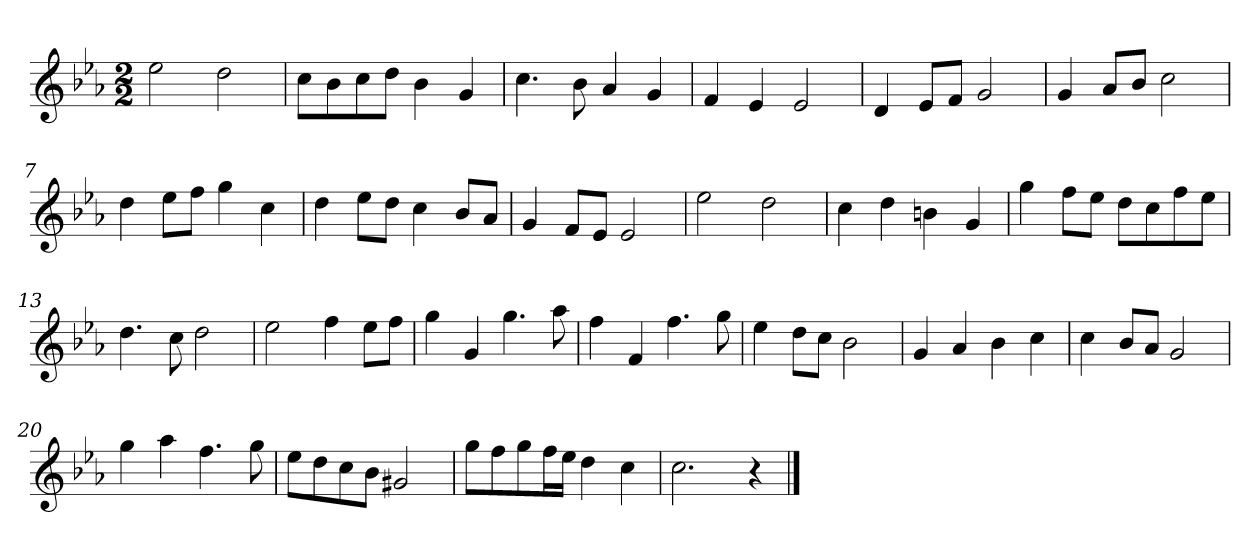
**kern
*part1
*staff1
*k[b-e-a-]
*M2/2
*MM120
=1
2ee-
2dd
=2
8ccL
8b-
8cc
8ddJ
4b-
4g
=3
4.cc
8b-
4a-
4g
=4
4f
4e-
2e-
=5
4d
8e-L
8fJ
2g
=6
4g
8a-L
8b-J
2cc
=7
4dd
8ee-L
8ffJ
4gg
4cc
=8
4dd
8ee-L
8ddJ
4cc
8b-L
8a-J
=9
4g
8fL
8e-J
2e-
=10
2ee-
2dd
=11
4cc
4dd
4bn
4g
=12
4gg
8ffL
8ee-J
8ddL
8cc
8ff
8ee-J
=13
4.dd
8cc
2dd
=14
2ee-
4ff
8ee-L
8ffJ
=15
4gg
4g
4.gg
8aa-
=16
4ff
4f
4.ff
8gg
=17
4ee-
8ddL
8ccJ
2b-
=18
4g
4a-
4b-
4cc
=19
4cc
8b-L
8a-J
2g
=20
4gg
4aa-
4.ff
8gg
=21
8ee-L
8dd
8cc
8b-J
2g#X
=22
8ggL
8ff
8gg
16ffL
16ee-JJ
4dd
4cc
=23
2.cc
4r
==
*-
